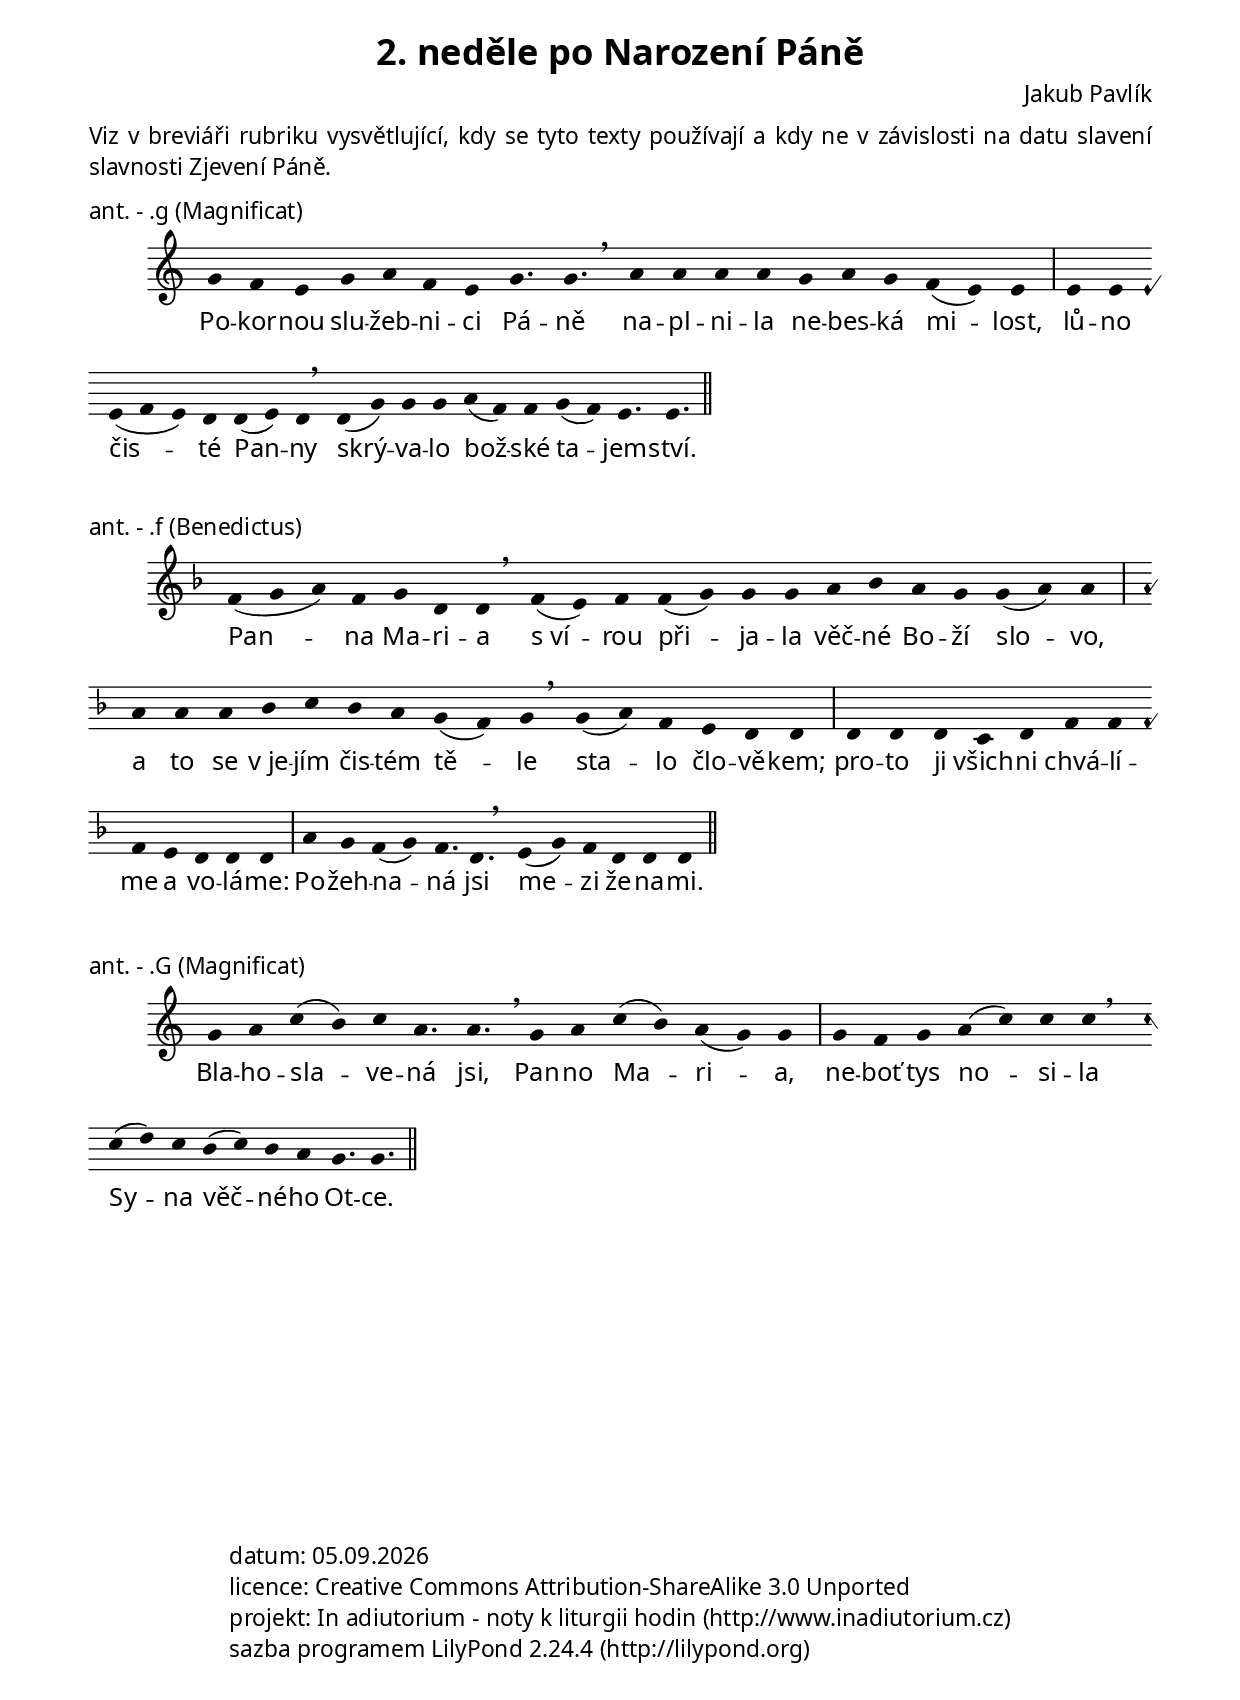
\version "2.12.3"

\header {
  title = "2. neděle po Narození Páně"
  composer = "Jakub Pavlík"
}

\include "spolecne.ly"

\markup\justify {Viz v breviáři rubriku vysvětlující, kdy se tyto
texty používají a kdy ne v závislosti na datu slavení slavnosti
Zjevení Páně.}
  
\score {
  \relative c'' {
    \choralniRezim
    g4 f e g a f e g4. g \breathe \bar ""
    a4 a a a g a g f( e) e \bar "|"
    
    e e e( f e) d d( e) d \breathe \bar ""
    d( g) g g a( f) f g( f) e4. e \bar "||"
  }
  \addlyrics {
    Po -- kor -- nou slu -- žeb -- ni -- ci Pá -- ně
    na -- pl -- ni -- la ne -- bes -- ká mi -- lost,
    
    lů -- no čis -- té Pan -- ny
    skrý -- va -- lo bož -- ské ta -- jem -- ství.
  }
  \header {
    quid = "ant."
    tonus = "IV"
    differentia = "g" 
    psalmus = "Magnificat"
    piece = \markup {\sestavTitulek}
  }
}

\score {
  \relative c' {
    \choralniRezim
    \key f \major
    f4( g a) f g d d \breathe \bar ""
    f( e) f f( g) g g a bes a g g( a) a \bar "|"
    
    a a a bes c bes a g( f) g \breathe \bar ""
    g( a) f e d d \bar "|"
    
    d d d c d f f f e d d d \bar "|"
    
    a' g f( g) f4. d \breathe \bar ""
    e4( g) f d d d \bar "||"
  }
  \addlyrics {
    Pan -- na Ma -- ri -- a
    s_ví -- rou při -- ja -- la věč -- né Bo -- ží slo -- vo,
    
    a to se v_je -- jím čis -- tém tě -- le
    sta -- lo člo -- vě -- kem;
    
    pro -- to ji všich -- ni chvá -- lí -- me a vo -- lá -- me:
    
    Po -- žeh -- na -- ná jsi me -- zi že -- na -- mi.
  }
  \header {
    quid = "ant."
    tonus = "I"
    differentia = "f" 
    psalmus = "Benedictus"
    piece = \markup {\sestavTitulek}
  }
}

% Zacatek nasledujici antifony je prevzaty z 1. ant. 1. nespor
% ze spolecnych textu o Panne Marii

\score {
  \relative c'' {
    \choralniRezim
    g4 a c( b) c a4. a \breathe g4 a c( b) a( g) g \bar "|"
    
    g f g a( c) c c \breathe \bar ""
    c( d) c b( c) b a g4. g \bar "||"    
  }
  \addlyrics {
    Bla -- ho -- sla -- ve -- ná jsi, Pan -- no Ma -- ri -- a,
    
    ne -- boť tys no -- si -- la
    Sy -- na věč -- né -- ho Ot -- ce.
  }
  \header {
    quid = "ant."
    tonus = "VIII"
    differentia = "G" 
    psalmus = "Magnificat"
    piece = \markup {\sestavTitulek}
  }
}